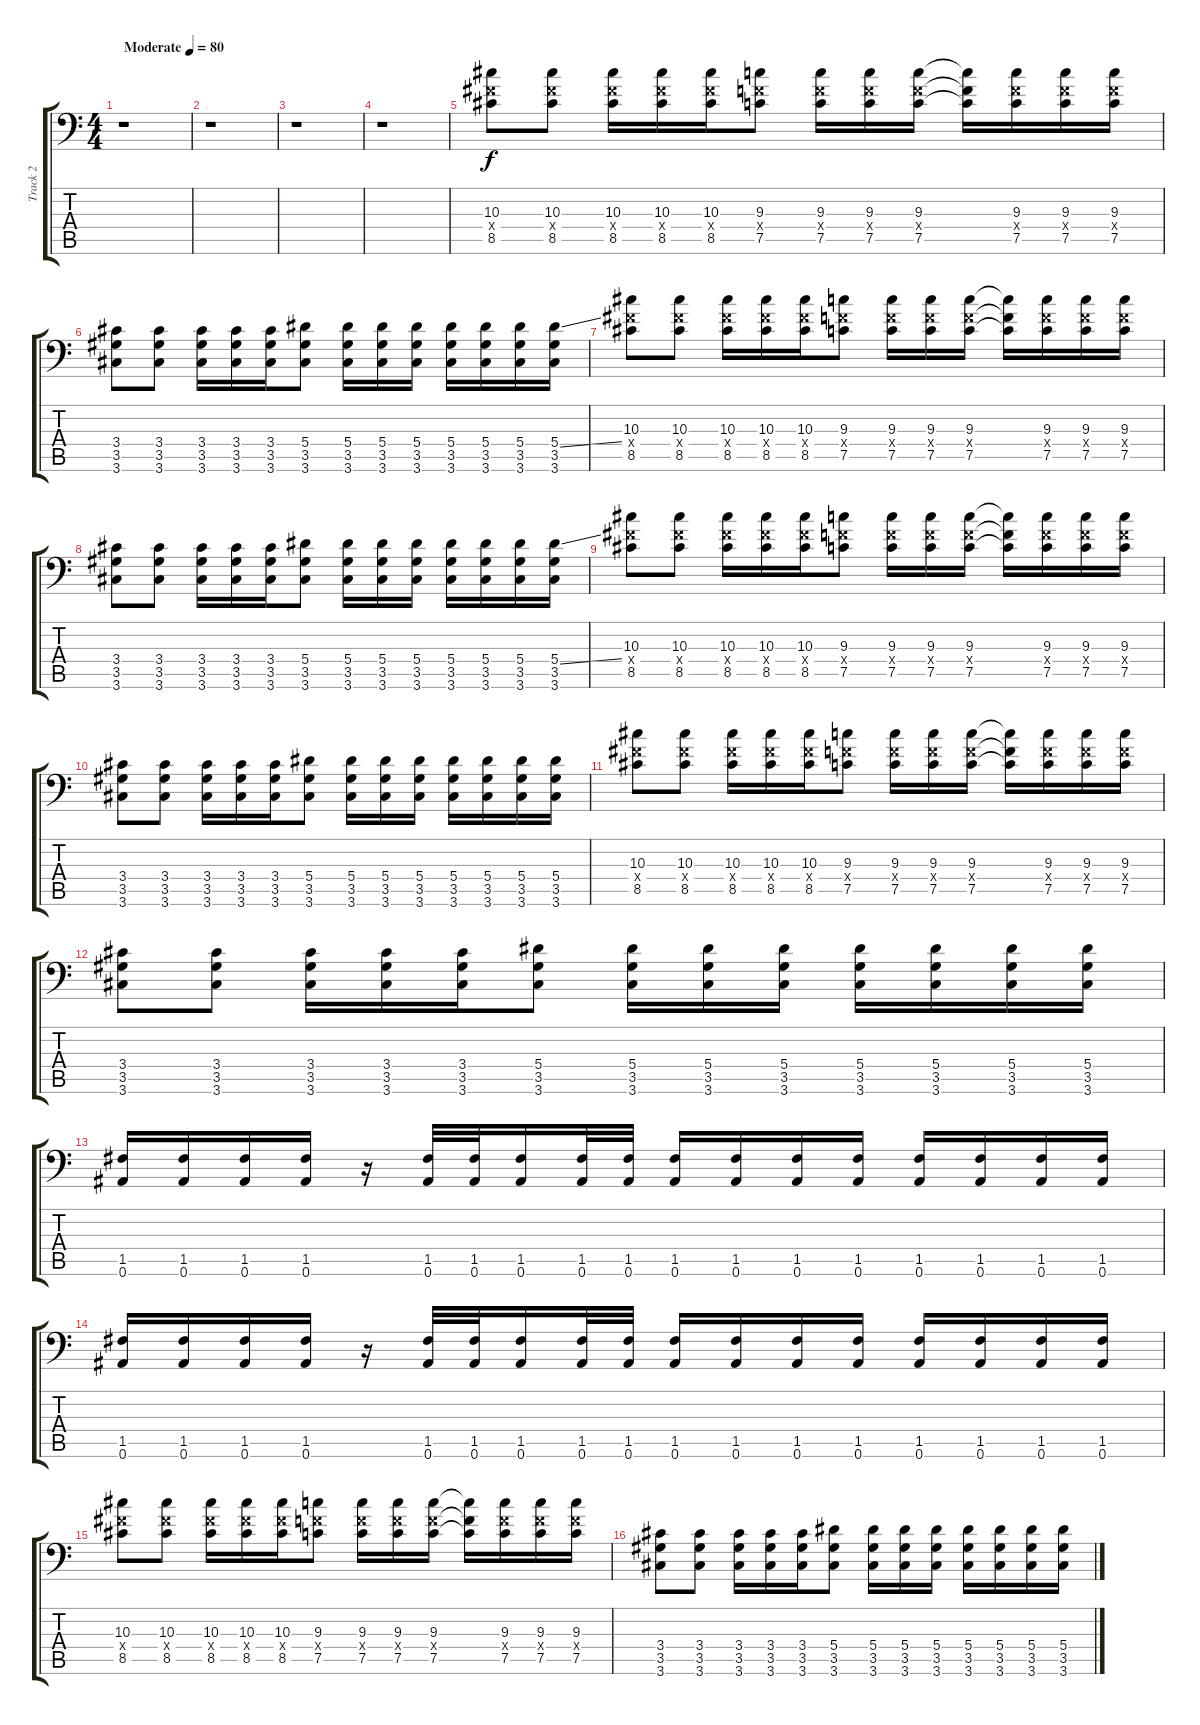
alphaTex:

\track ("Track 2" "Track 2") {instrument overdrivenguitar}
\staff {score tabs}
\tuning (C4 Ab3 Eb3 Bb2 F2 Bb1) {hide}
\ts (4 4)
\tempo (80 "Moderate")
\clef f4
\ks c
r.1{dy f instrument overdrivenguitar} |
r.1 |
r.1 |
r.1 |
(10.3 8.4{x} 8.5).8 (10.3 8.4{x} 8.5).8 (10.3 8.4{x} 8.5).16 (10.3 8.4{x} 8.5).16 (10.3 8.4{x} 8.5).16 (9.3 7.4{x} 7.5).8 (9.3 7.4{x} 7.5).16 (9.3 7.4{x} 7.5).16 (9.3 7.4{x} 7.5).16 (9.3{t} 7.4{t} 7.5{t}).16 (9.3 7.4{x} 7.5).16 (9.3 7.4{x} 7.5).16 (9.3 7.4{x} 7.5).16 |
(3.4 3.5 3.6).8 (3.4 3.5 3.6).8 (3.4 3.5 3.6).16 (3.4 3.5 3.6).16 (3.4 3.5 3.6).16 (5.4 3.5 3.6).8 (5.4 3.5 3.6).16 (5.4 3.5 3.6).16 (5.4 3.5 3.6).16 (5.4 3.5 3.6).16 (5.4 3.5 3.6).16 (5.4 3.5 3.6).16 (5.4{ss} 3.5 3.6).16 |
(10.3 8.4{x} 8.5).8 (10.3 8.4{x} 8.5).8 (10.3 8.4{x} 8.5).16 (10.3 8.4{x} 8.5).16 (10.3 8.4{x} 8.5).16 (9.3 7.4{x} 7.5).8 (9.3 7.4{x} 7.5).16 (9.3 7.4{x} 7.5).16 (9.3 7.4{x} 7.5).16 (9.3{t} 7.4{t} 7.5{t}).16 (9.3 7.4{x} 7.5).16 (9.3 7.4{x} 7.5).16 (9.3 7.4{x} 7.5).16 |
(3.4 3.5 3.6).8 (3.4 3.5 3.6).8 (3.4 3.5 3.6).16 (3.4 3.5 3.6).16 (3.4 3.5 3.6).16 (5.4 3.5 3.6).8 (5.4 3.5 3.6).16 (5.4 3.5 3.6).16 (5.4 3.5 3.6).16 (5.4 3.5 3.6).16 (5.4 3.5 3.6).16 (5.4 3.5 3.6).16 (5.4{ss} 3.5 3.6).16 |
(10.3 8.4{x} 8.5).8 (10.3 8.4{x} 8.5).8 (10.3 8.4{x} 8.5).16 (10.3 8.4{x} 8.5).16 (10.3 8.4{x} 8.5).16 (9.3 7.4{x} 7.5).8 (9.3 7.4{x} 7.5).16 (9.3 7.4{x} 7.5).16 (9.3 7.4{x} 7.5).16 (9.3{t} 7.4{t} 7.5{t}).16 (9.3 7.4{x} 7.5).16 (9.3 7.4{x} 7.5).16 (9.3 7.4{x} 7.5).16 |
(3.4 3.5 3.6).8 (3.4 3.5 3.6).8 (3.4 3.5 3.6).16 (3.4 3.5 3.6).16 (3.4 3.5 3.6).16 (5.4 3.5 3.6).8 (5.4 3.5 3.6).16 (5.4 3.5 3.6).16 (5.4 3.5 3.6).16 (5.4 3.5 3.6).16 (5.4 3.5 3.6).16 (5.4 3.5 3.6).16 (5.4 3.5 3.6).16 |
(10.3 8.4{x} 8.5).8 (10.3 8.4{x} 8.5).8 (10.3 8.4{x} 8.5).16 (10.3 8.4{x} 8.5).16 (10.3 8.4{x} 8.5).16 (9.3 7.4{x} 7.5).8 (9.3 7.4{x} 7.5).16 (9.3 7.4{x} 7.5).16 (9.3 7.4{x} 7.5).16 (9.3{t} 7.4{t} 7.5{t}).16 (9.3 7.4{x} 7.5).16 (9.3 7.4{x} 7.5).16 (9.3 7.4{x} 7.5).16 |
(3.4 3.5 3.6).8 (3.4 3.5 3.6).8 (3.4 3.5 3.6).16 (3.4 3.5 3.6).16 (3.4 3.5 3.6).16 (5.4 3.5 3.6).8 (5.4 3.5 3.6).16 (5.4 3.5 3.6).16 (5.4 3.5 3.6).16 (5.4 3.5 3.6).16 (5.4 3.5 3.6).16 (5.4 3.5 3.6).16 (5.4 3.5 3.6).16 |
(1.5 0.6).16 (1.5 0.6).16 (1.5 0.6).16 (1.5 0.6).16 r.16 (1.5 0.6).32 (1.5 0.6).32 (1.5 0.6).16 (1.5 0.6).32 (1.5 0.6).32 (1.5 0.6).16 (1.5 0.6).16 (1.5 0.6).16 (1.5 0.6).16 (1.5 0.6).16 (1.5 0.6).16 (1.5 0.6).16 (1.5 0.6).16 |
(1.5 0.6).16 (1.5 0.6).16 (1.5 0.6).16 (1.5 0.6).16 r.16 (1.5 0.6).32 (1.5 0.6).32 (1.5 0.6).16 (1.5 0.6).32 (1.5 0.6).32 (1.5 0.6).16 (1.5 0.6).16 (1.5 0.6).16 (1.5 0.6).16 (1.5 0.6).16 (1.5 0.6).16 (1.5 0.6).16 (1.5 0.6).16 |
(10.3 8.4{x} 8.5).8 (10.3 8.4{x} 8.5).8 (10.3 8.4{x} 8.5).16 (10.3 8.4{x} 8.5).16 (10.3 8.4{x} 8.5).16 (9.3 7.4{x} 7.5).8 (9.3 7.4{x} 7.5).16 (9.3 7.4{x} 7.5).16 (9.3 7.4{x} 7.5).16 (9.3{t} 7.4{t} 7.5{t}).16 (9.3 7.4{x} 7.5).16 (9.3 7.4{x} 7.5).16 (9.3 7.4{x} 7.5).16 |
(3.4 3.5 3.6).8 (3.4 3.5 3.6).8 (3.4 3.5 3.6).16 (3.4 3.5 3.6).16 (3.4 3.5 3.6).16 (5.4 3.5 3.6).8 (5.4 3.5 3.6).16 (5.4 3.5 3.6).16 (5.4 3.5 3.6).16 (5.4 3.5 3.6).16 (5.4 3.5 3.6).16 (5.4 3.5 3.6).16 (5.4 3.5 3.6).16
